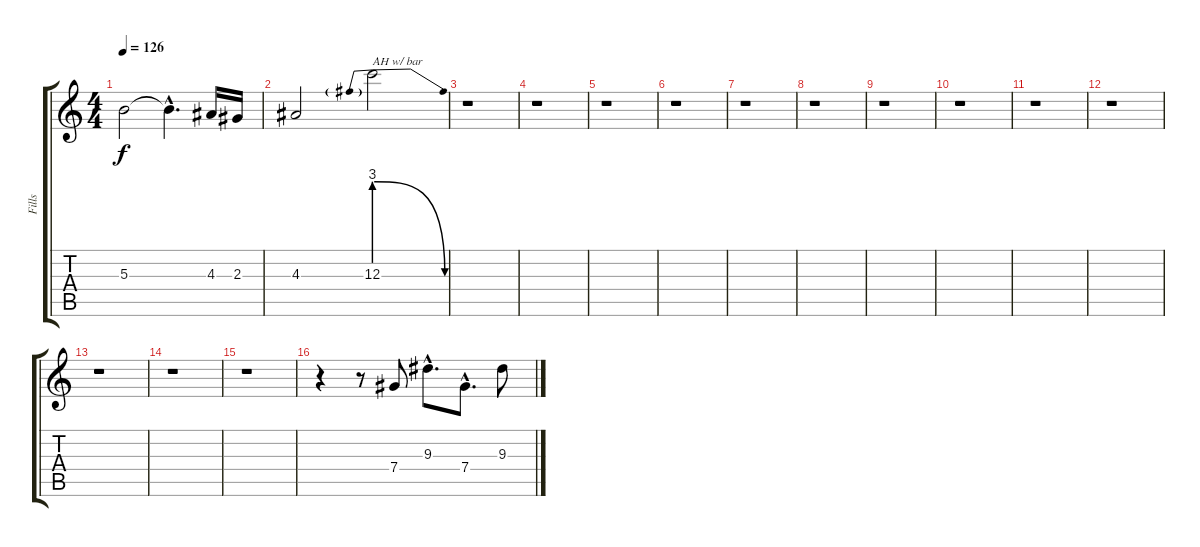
\track ("Fills" "Fills") {instrument distortionguitar}
\staff {score tabs}
\tuning (Eb4 Bb3 Gb3 Db3 Ab2 Eb2) {hide}
\ts (4 4)
\tempo 126
\clef g2
\ks c
5.3.2{dy f} 5.3{hac t}.4{d} 4.3.16 2.3.16 |
4.3.2 12.3{be (prebendrelease 0 12 60 0)}.2{txt "AH w/ bar" instrument guitarharmonics} |
r.1 |
r.1 |
r.1 |
r.1 |
r.1 |
r.1 |
r.1 |
r.1 |
r.1 |
r.1 |
r.1 |
r.1 |
r.1 |
r.4{instrument distortionguitar} r.8 7.4.8 9.3{hac}.8{d} 7.4{hac}.8{d} 9.3.8
